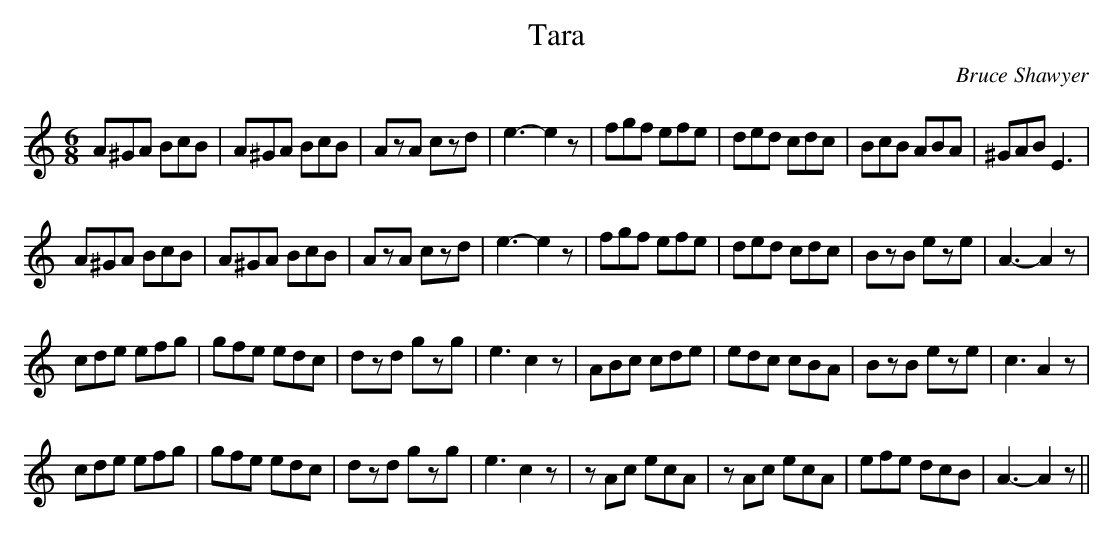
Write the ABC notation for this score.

X:1
T: Tara
C:Bruce Shawyer
K:Am
M:6/8
L:1/16
A2^G2A2 B2c2B2|A2^G2A2 B2c2B2|A2z2A2 c2z2d2|e6-e4z2|f2g2f2 e2f2e2|d2e2d2 c2d2c2|B2c2B2 A2B2A2|^G2A2B2 E6|
A2^G2A2 B2c2B2|A2^G2A2 B2c2B2|A2z2A2 c2z2d2|e6-e4z2|f2g2f2 e2f2e2|d2e2d2 c2d2c2|B2z2B2 e2z2e2|A6-A4z2|
c2d2e2 e2f2g2|g2f2e2 e2d2c2|d2z2d2 g2z2g2|e6 c4z2|A2B2c2 c2d2e2|e2d2c2 c2B2A2|B2z2B2 e2z2e2|c6 A4z2|
c2d2e2 e2f2g2|g2f2e2 e2d2c2|d2z2d2 g2z2g2|e6 c4z2|z2A2c2 e2c2A2|z2A2c2 e2c2A2|e2f2e2 d2c2B2|A6-A4z2||
